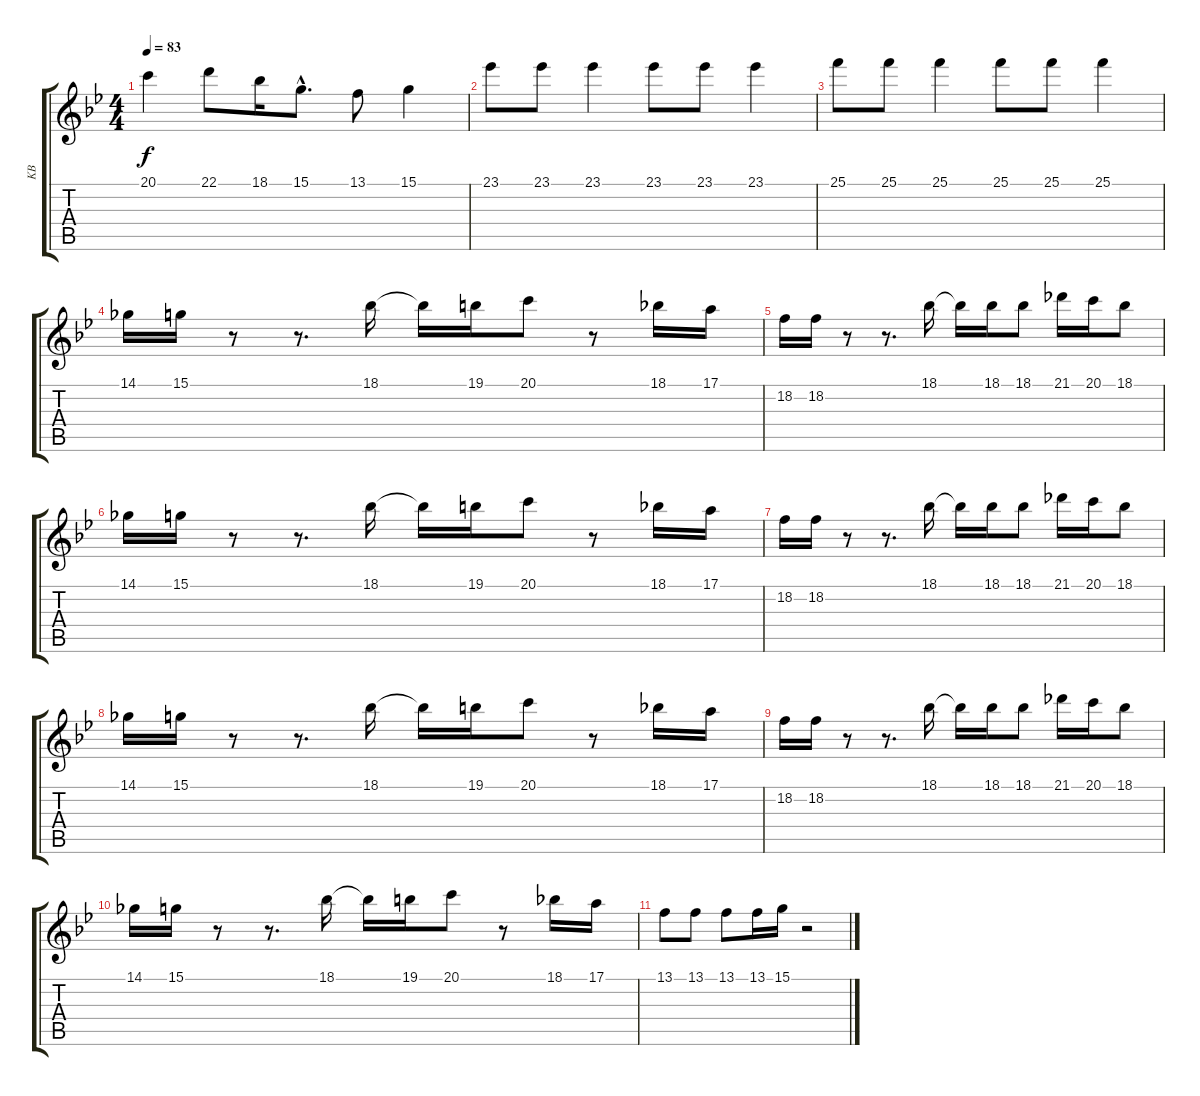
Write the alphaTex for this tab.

\track ("KB" "KB") {instrument rockorgan}
\staff {score tabs}
\tuning (E4 B3 G3 D3 A2 E2) {hide}
\ts (4 4)
\tempo 83
\clef g2
\ks gminor
20.1.4{dy f} 22.1.8 18.1.16 15.1{hac}.8{d} 13.1.8 15.1.4 |
23.1.8 23.1.8 23.1.4 23.1.8 23.1.8 23.1.4 |
25.1.8 25.1.8 25.1.4 25.1.8 25.1.8 25.1.4 |
14.1.16 15.1.16 r.8 r.8{d} 18.1.16 18.1{t}.16 19.1.16 20.1.8 r.8 18.1.16 17.1.16 |
18.2.16 18.2.16 r.8 r.8{d} 18.1.16 18.1{t}.16 18.1.16 18.1.8 21.1.16 20.1.16 18.1.8 |
14.1.16 15.1.16 r.8 r.8{d} 18.1.16 18.1{t}.16 19.1.16 20.1.8 r.8 18.1.16 17.1.16 |
18.2.16 18.2.16 r.8 r.8{d} 18.1.16 18.1{t}.16 18.1.16 18.1.8 21.1.16 20.1.16 18.1.8 |
14.1.16 15.1.16 r.8 r.8{d} 18.1.16 18.1{t}.16 19.1.16 20.1.8 r.8 18.1.16 17.1.16 |
18.2.16 18.2.16 r.8 r.8{d} 18.1.16 18.1{t}.16 18.1.16 18.1.8 21.1.16 20.1.16 18.1.8 |
14.1.16 15.1.16 r.8 r.8{d} 18.1.16 18.1{t}.16 19.1.16 20.1.8 r.8 18.1.16 17.1.16 |
13.1.8 13.1.8 13.1.8 13.1.16 15.1.16 r.2
